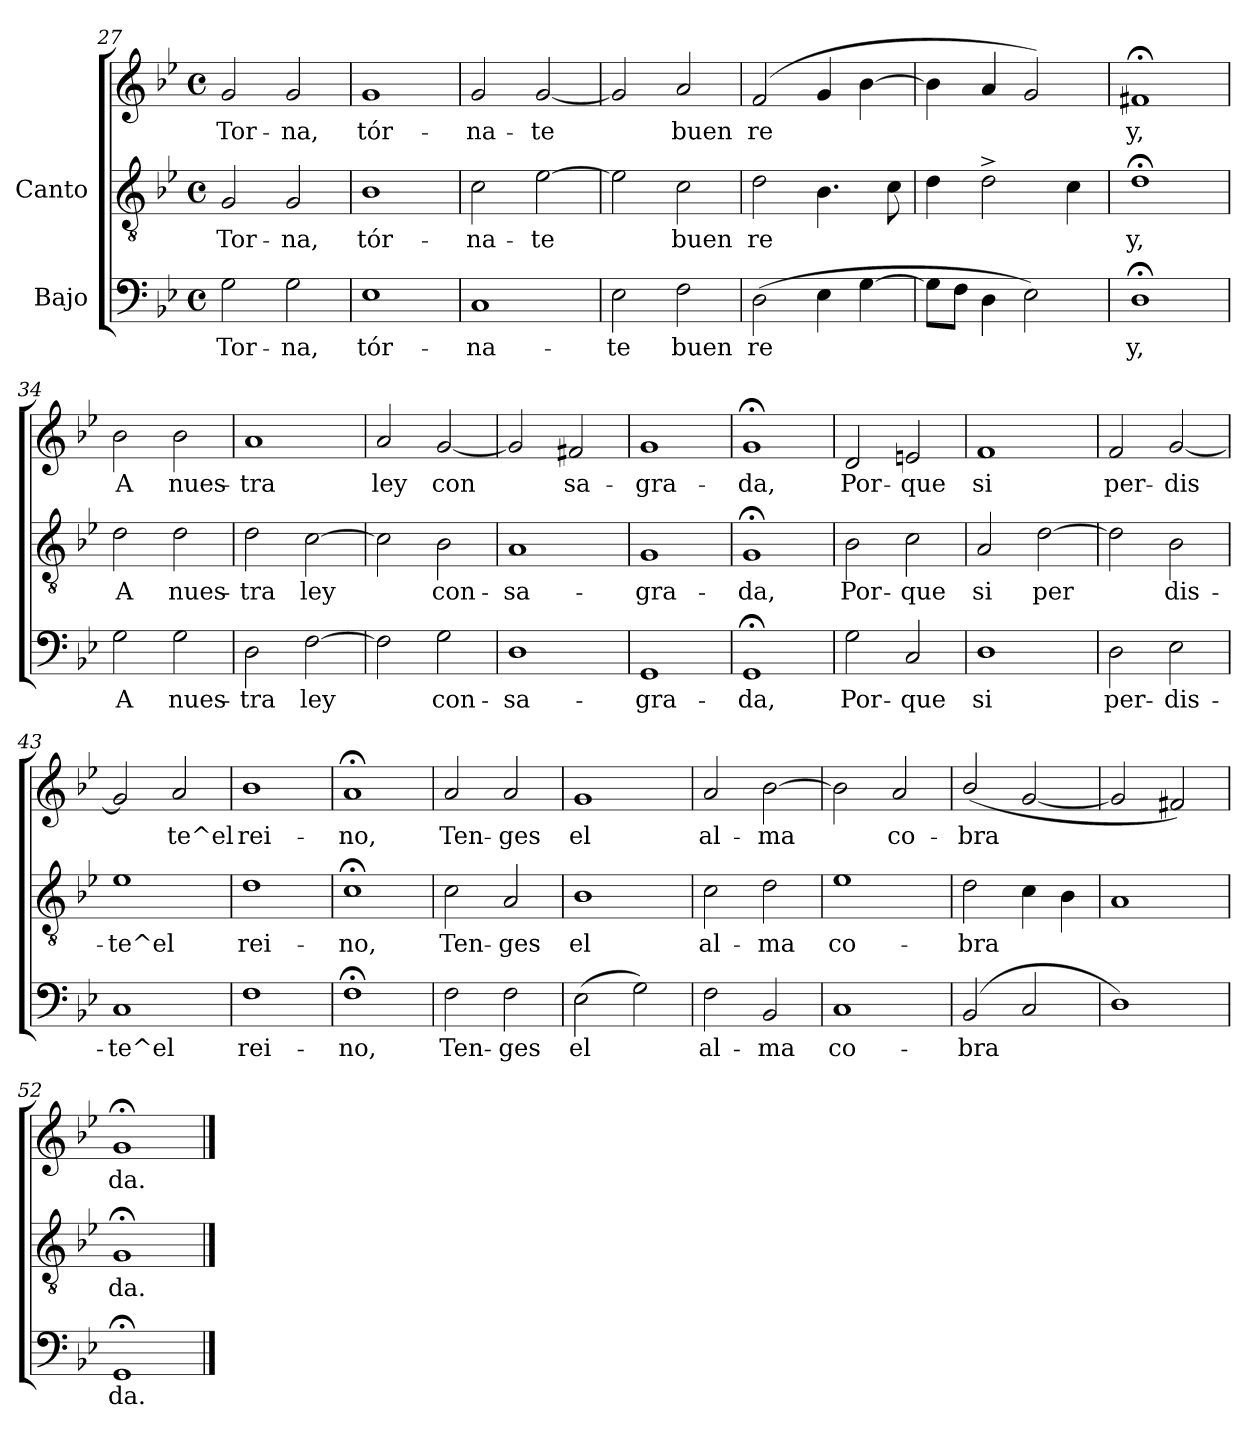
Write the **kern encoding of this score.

**kern	**text	**kern	**text	**kern	**text
*part2	*part2	*part1	*part1	*part1	*part1
*staff3	*staff3	*staff2	*staff2	*staff1	*staff1
*I"Bajo	*	*I"Canto	*	*	*
*clefF4	*	*clefGv2	*	*clefG2	*
*k[b-e-]	*	*k[b-e-]	*	*k[b-e-]	*
*B-:	*	*B-:	*	*B-:	*
*M4/4	*	*M4/4	*	*M4/4	*
*met(c)	*	*met(c)	*	*met(c)	*
=27	=27	=27	=27	=27	=27
!	!LO:LY:b:cj	!	!LO:LY:b:cj	!	!LO:LY:b:cj
2G\	Tor-	2G/	Tor-	2g/	Tor-
!	!LO:LY:b:cj	!	!LO:LY:b:cj	!	!LO:LY:b:cj
2G\	-na,	2G/	-na,	2g/	-na,
=28	=28	=28	=28	=28	=28
!	!LO:LY:b:cj	!	!LO:LY:b:cj	!	!LO:LY:b:cj
1E-	tór-	1B-	-tór-	1g	tór-
=29	=29	=29	=29	=29	=29
!	!LO:LY:b:cj	!	!LO:LY:b:cj	!	!LO:LY:b:cj
1C	-na-	2c\	na-	2g/	-na-
!	!	!	!LO:LY:b:cj	!	!LO:LY:b:cj
.	.	[>2e-\	-te	[<2g/	-te
=30	=30	=30	=30	=30	=30
!	!LO:LY:b:cj	!	!LO:LY:b:cj	!	!LO:LY:b:cj
2E-\	-te	2e-\]	.	2g/]	.
!	!LO:LY:b:cj	!	!LO:LY:b:cj	!	!LO:LY:b:cj
2F\	buen	2c\	buen	2a/	buen
=31	=31	=31	=31	=31	=31
!	!LO:LY:b:cj	!	!LO:LY:b:cj	!	!LO:LY:b:cj
(>2D\	re-	2d\	-re-	(<2f/	re-
!	!LO:LY:b:cj	!	!LO:LY:b:cj	!	!LO:LY:b:cj
4E-\	--	4.B-\	--	4g/	--
!	!LO:LY:b:cj	!	!	!	!LO:LY:b:cj
[>4G\	--	.	.	[>4b-\	--
!	!	!	!LO:LY:b:cj	!	!
.	.	8c\	--	.	.
!!LO:PB:g=z
=32	=32	=32	=32	=32	=32
8G\L]	.	4d\	.	4b-\]	.
8F\J	.	.	.	.	.
4D\	.	2d^>\	.	4a/	.
2E-\)	.	.	.	2g/)	.
.	.	4c\	.	.	.
=33	=33	=33	=33	=33	=33
!	!LO:LY:b:cj	!	!LO:LY:b:cj	!	!LO:LY:b:cj
1D;<	-y,	1d;<	y,	1f#X;<	-y,
=34	=34	=34	=34	=34	=34
!	!LO:LY:b:cj	!	!LO:LY:b:cj	!	!LO:LY:b:cj
2G\	A	2d\	-A	2b-\	A
!	!LO:LY:b:cj	!	!LO:LY:b:cj	!	!LO:LY:b:cj
2G\	nues-	2d\	nues-	2b-\	nues-
=35	=35	=35	=35	=35	=35
!	!LO:LY:b:cj	!	!LO:LY:b:cj	!	!LO:LY:b:cj
2D\	-tra	2d\	tra	1a	-tra
!	!LO:LY:b:cj	!	!LO:LY:b:cj	!	!
[>2F\	ley	[>2c\	ley	.	.
=36	=36	=36	=36	=36	=36
!	!LO:LY:b:cj	!	!LO:LY:b:cj	!	!LO:LY:b:cj
2F\]	.	2c\]	-	2a/	ley
!	!LO:LY:b:cj	!	!LO:LY:b:cj	!	!LO:LY:b:cj
2G\	con-	2B-\	con-	[<2g/	con-
=37	=37	=37	=37	=37	=37
!	!LO:LY:b:cj	!	!LO:LY:b:cj	!	!LO:LY:b:cj
1D	-sa-	1A	-sa-	2g/]	-
!	!	!	!	!	!LO:LY:b:cj
.	.	.	.	2f#X/	sa-
=38	=38	=38	=38	=38	=38
!	!LO:LY:b:cj	!	!LO:LY:b:cj	!	!LO:LY:b:cj
1GG	-gra-	1G	-gra-	1g	-gra-
=39	=39	=39	=39	=39	=39
!	!LO:LY:b:cj	!	!LO:LY:b:cj	!	!LO:LY:b:cj
1GG;<	-da,	1G;<	da,	1g;<	-da,
!!LO:LB:g=z
=40	=40	=40	=40	=40	=40
!	!LO:LY:b:cj	!	!LO:LY:b:cj	!	!LO:LY:b:cj
2G\	Por-	2B-\	Por-	2d/	Por-
!	!LO:LY:b:cj	!	!LO:LY:b:cj	!	!LO:LY:b:cj
2C/	-que	2c\	-que	2en/	-que
=41	=41	=41	=41	=41	=41
!	!LO:LY:b:cj	!	!LO:LY:b:cj	!	!LO:LY:b:cj
1D	si	2A/	si	1f	si
!	!	!	!LO:LY:b:cj	!	!
.	.	[>2d\	per-	.	.
=42	=42	=42	=42	=42	=42
!	!LO:LY:b:cj	!	!LO:LY:b:cj	!	!LO:LY:b:cj
2D\	per-	2d\]	-	2f/	-per-
!	!LO:LY:b:cj	!	!LO:LY:b:cj	!	!LO:LY:b:cj
2E-\	-dis-	2B-\	dis-	[<2g/	-dis-
=43	=43	=43	=43	=43	=43
!	!LO:LY:b:cj	!	!LO:LY:b:cj	!	!LO:LY:b:cj
1C	-te^el	1e-	te^el	2g/]	-
!	!	!	!	!	!LO:LY:b:cj
.	.	.	.	2a/	te^el
=44	=44	=44	=44	=44	=44
!	!LO:LY:b:cj	!	!LO:LY:b:cj	!	!LO:LY:b:cj
1F	rei-	1d	-rei-	1b-	rei-
=45	=45	=45	=45	=45	=45
!	!LO:LY:b:cj	!	!LO:LY:b:cj	!	!LO:LY:b:cj
1F;<	-no,	1c;<	no,	1a;<	-no,
=46	=46	=46	=46	=46	=46
!	!LO:LY:b:cj	!	!LO:LY:b:cj	!	!LO:LY:b:cj
2F\	Ten-	2c\	Ten-	2a/	Ten-
!	!LO:LY:b:cj	!	!LO:LY:b:cj	!	!LO:LY:b:cj
2F\	-ges	2A/	-ges	2a/	-ges
=47	=47	=47	=47	=47	=47
!	!LO:LY:b:cj	!	!LO:LY:b:cj	!	!LO:LY:b:cj
(>2E-\	el	1B-	el	1g	el
!	!LO:LY:b:cj	!	!	!	!
2G\)	.	.	.	.	.
!!LO:LB:g=z
=48	=48	=48	=48	=48	=48
!	!LO:LY:b:cj	!	!LO:LY:b:cj	!	!LO:LY:b:cj
2F\	al-	2c\	al-	2a/	al-
!	!LO:LY:b:cj	!	!LO:LY:b:cj	!	!LO:LY:b:cj
2BB-/	-ma	2d\	-ma	[>2b-\	-ma
=49	=49	=49	=49	=49	=49
!	!LO:LY:b:cj	!	!LO:LY:b:cj	!	!LO:LY:b:cj
1C	co-	1e-	-co-	2b-\]	.
!	!	!	!	!	!LO:LY:b:cj
.	.	.	.	2a/	co-
=50	=50	=50	=50	=50	=50
!	!LO:LY:b:cj	!	!LO:LY:b:cj	!	!LO:LY:b:cj
(<2BB-/	-bra-	2d\	-bra-	(<2b-/	-bra-
!	!LO:LY:b:cj	!	!LO:LY:b:cj	!	!LO:LY:b:cj
2C/	--	4c\	--	[<2g/	--
!	!	!	!LO:LY:b:cj	!	!
.	.	4B-\	--	.	.
=51	=51	=51	=51	=51	=51
1D)	.	1A	.	2g/]	.
.	.	.	.	2f#X/)	.
=52	=52	=52	=52	=52	=52
!	!LO:LY:b:cj	!	!LO:LY:b:cj	!	!LO:LY:b:cj
1GG;<	-da.	1G;<	da.	1g;<	-da.
==	==	==	==	==	==
*-	*-	*-	*-	*-	*-
